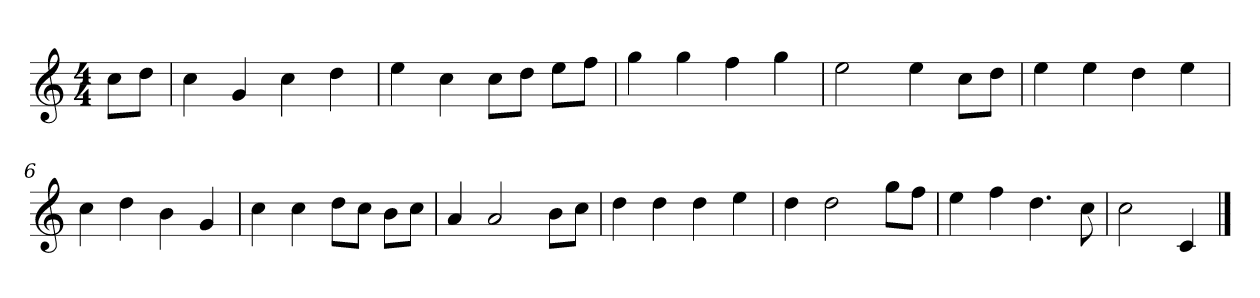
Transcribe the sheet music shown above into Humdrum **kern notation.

**kern
*part1
*staff1
*k[]
*M4/4
*MM120
=
8ccL
8ddJ
=1
4cc
4g
4cc
4dd
=2
4ee
4cc
8ccL
8ddJ
8eeL
8ffJ
=3
4gg
4gg
4ff
4gg
=4
2ee
4ee
8ccL
8ddJ
=5
4ee
4ee
4dd
4ee
=6
4cc
4dd
4b
4g
=7
4cc
4cc
8ddL
8ccJ
8bL
8ccJ
=8
4a
2a
8bL
8ccJ
=9
4dd
4dd
4dd
4ee
=10
4dd
2dd
8ggL
8ffJ
=11
4ee
4ff
4.dd
8cc
=12
2cc
4c
==
*-
